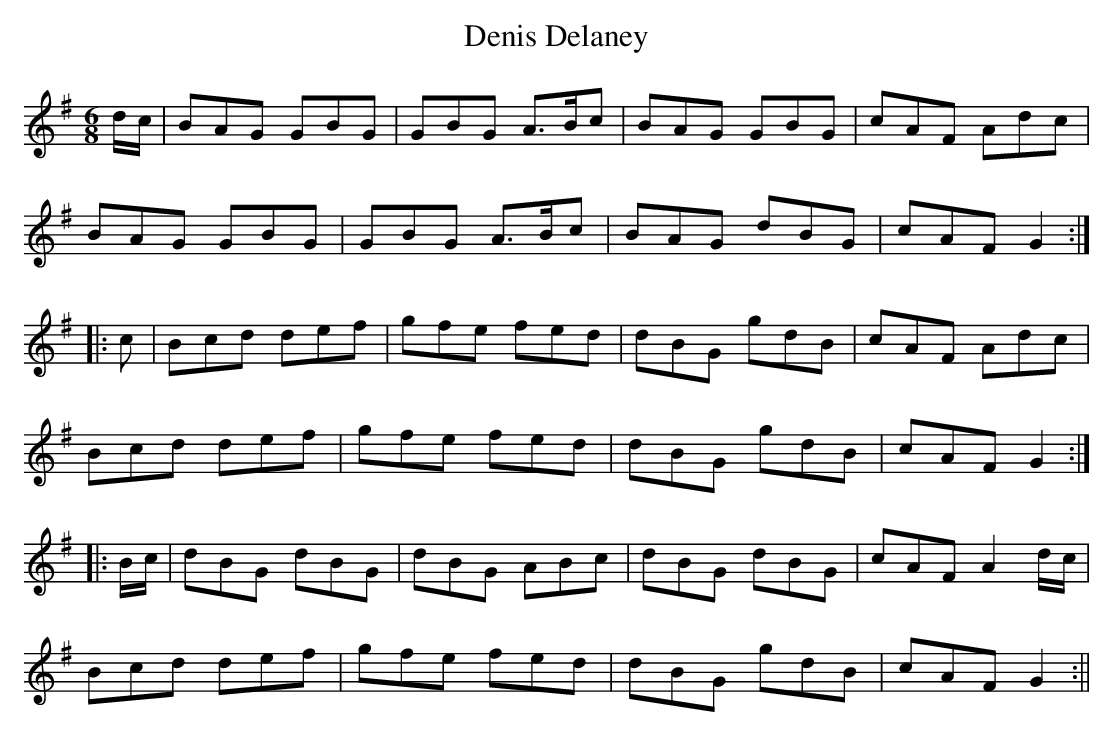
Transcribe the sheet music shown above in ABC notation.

X:1
T:Denis Delaney
M:6/8
L:1/8
K:G
d/c/|BAG GBG|GBG A>Bc|BAG GBG|cAF Adc|
BAG GBG|GBG A>Bc|BAG dBG|cAF G2:|
|:c|Bcd def|gfe fed|dBG gdB|cAF Adc|
Bcd def|gfe fed|dBG gdB|cAF G2:|
|:B/c/|dBG dBG|dBG ABc|dBG dBG|cAF A2 d/c/|
Bcd def|gfe fed|dBG gdB|cAF G2:||
